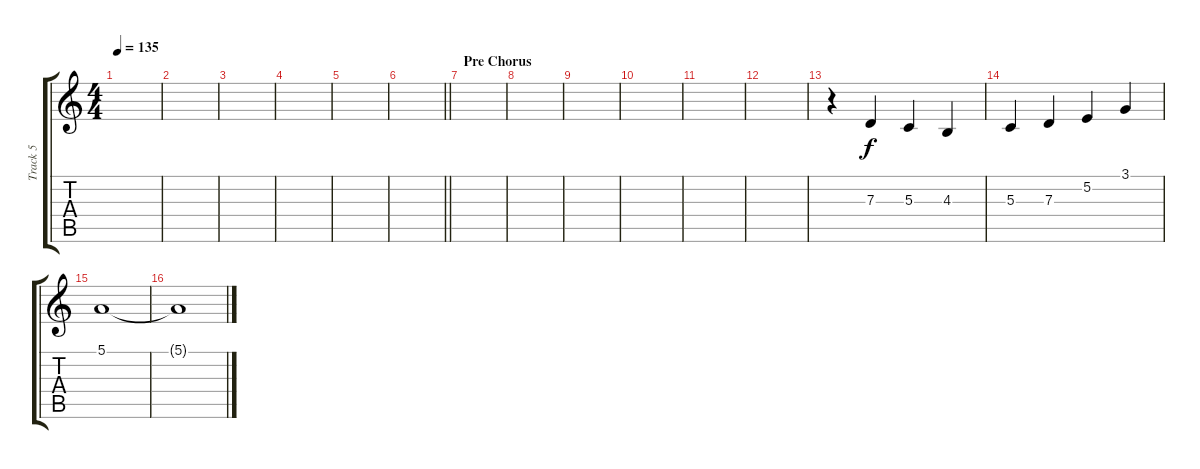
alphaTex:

\track ("Track 5" "Track 5") {instrument stringensemble1}
\staff {score tabs}
\tuning (E4 B3 G3 D3 A2 E2) {hide}
\ts (4 4)
\tempo 135
\clef g2
\ks c
|
|
|
|
|
\barLineRight lightlight
|
\section ("" "Pre Chorus")
|
|
|
|
|
|
r.4 7.3.4 5.3.4 4.3.4 |
5.3.4 7.3.4 5.2.4 3.1.4 |
5.1.1 |
5.1{t}.1
